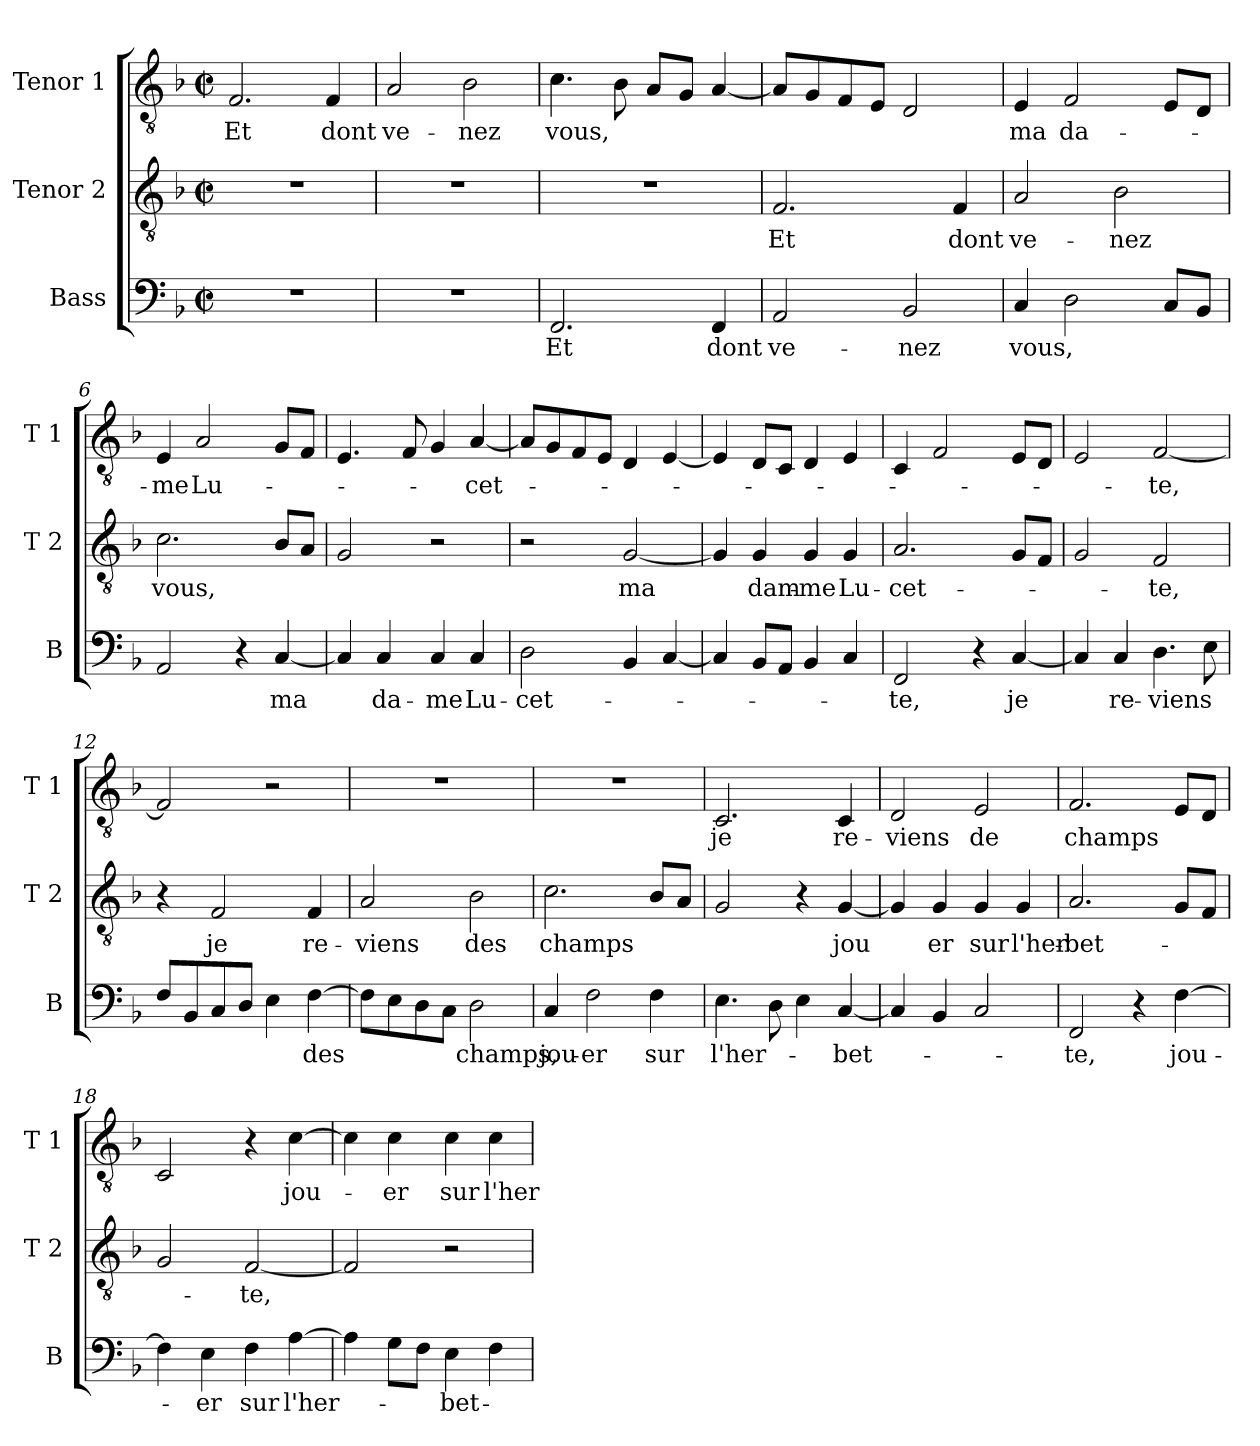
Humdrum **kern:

**kern	**text	**kern	**text	**kern	**text
*part3	*part3	*part2	*part2	*part1	*part1
*staff3	*staff3	*staff2	*staff2	*staff1	*staff1
*I"Bass	*	*I"Tenor 2	*	*I"Tenor 1	*
*I'B	*	*I'T 2	*	*I'T 1	*
*clefF4	*	*clefGv2	*	*clefGv2	*
*k[b-]	*	*k[b-]	*	*k[b-]	*
*F:	*	*F:	*	*F:	*
*M2/2	*	*M2/2	*	*M2/2	*
*met(c|)	*	*met(c|)	*	*met(c|)	*
=1	=1	=1	=1	=1	=1
!	!	!	!	!	!LO:LY:b
1r	.	1r	.	2.F/	Et
!	!	!	!	!	!LO:LY:b
.	.	.	.	4F/	dont
=2	=2	=2	=2	=2	=2
!	!	!	!	!	!LO:LY:b
1r	.	1r	.	2A/	ve-
!	!	!	!	!	!LO:LY:b
.	.	.	.	2B-\	-nez
=3	=3	=3	=3	=3	=3
!	!LO:LY:b	!	!	!	!LO:LY:b
2.FF/	Et	1r	.	4.c\	vous,
.	.	.	.	8B-\	.
.	.	.	.	8A/L	.
.	.	.	.	8G/J	.
!	!LO:LY:b	!	!	!	!
4FF/	dont	.	.	[4A/	.
=4	=4	=4	=4	=4	=4
!	!LO:LY:b	!	!LO:LY:b	!	!
2AA/	ve-	2.F/	Et	8A/L]	.
.	.	.	.	8G/	.
.	.	.	.	8F/	.
.	.	.	.	8E/J	.
!	!LO:LY:b	!	!	!	!
2BB-/	-nez	.	.	2D/	.
!	!	!	!LO:LY:b	!	!
.	.	4F/	dont	.	.
=5	=5	=5	=5	=5	=5
!	!LO:LY:b	!	!LO:LY:b	!	!LO:LY:b
4C/	vous,	2A/	ve-	4E/	ma
!	!	!	!	!	!LO:LY:b
2D\	.	.	.	2F/	da-
!	!	!	!LO:LY:b	!	!
.	.	2B-\	-nez	.	.
8C/L	.	.	.	8E/L	.
8BB-/J	.	.	.	8D/J	.
!!LO:LB:g=z
=6	=6	=6	=6	=6	=6
!	!	!	!LO:LY:b	!	!LO:LY:b
2AA/	.	2.c\	vous,	4E/	-me
!	!	!	!	!	!LO:LY:b
.	.	.	.	2A/	Lu-
4r	.	.	.	.	.
!	!LO:LY:b	!	!	!	!
[4C/	ma	8B-/L	.	8G/L	.
.	.	8A/J	.	8F/J	.
=7	=7	=7	=7	=7	=7
4C/]	.	2G/	.	4.E/	.
!	!LO:LY:b	!	!	!	!
4C/	da-	.	.	.	.
.	.	.	.	8F/	.
!	!LO:LY:b	!	!	!	!
4C/	-me	2r	.	4G/	.
!	!LO:LY:b	!	!	!	!LO:LY:b
4C/	Lu-	.	.	[4A/	-cet-
=8	=8	=8	=8	=8	=8
!	!LO:LY:b	!	!	!	!
2D\	-cet-	2r	.	8A/L]	.
.	.	.	.	8G/	.
.	.	.	.	8F/	.
.	.	.	.	8E/J	.
!	!	!	!LO:LY:b	!	!
4BB-/	.	[2G/	ma	4D/	.
[4C/	.	.	.	[4E/	.
=9	=9	=9	=9	=9	=9
4C/]	.	4G/]	.	4E/]	.
!	!	!	!LO:LY:b	!	!
8BB-/L	.	4G/	dam-	8D/L	.
8AA/J	.	.	.	8C/J	.
!	!	!	!LO:LY:b	!	!
4BB-/	.	4G/	-me	4D/	.
!	!	!	!LO:LY:b	!	!
4C/	.	4G/	Lu-	4E/	.
=10	=10	=10	=10	=10	=10
!	!LO:LY:b	!	!LO:LY:b	!	!
2FF/	-te,	2.A/	-cet-	4C/	.
.	.	.	.	2F/	.
4r	.	.	.	.	.
!	!LO:LY:b	!	!	!	!
[4C/	je	8G/L	.	8E/L	.
.	.	8F/J	.	8D/J	.
=11	=11	=11	=11	=11	=11
4C/]	.	2G/	.	2E/	.
!	!LO:LY:b	!	!	!	!
4C/	re-	.	.	.	.
!	!LO:LY:b	!	!LO:LY:b	!	!LO:LY:b
4.D\	-viens	2F/	-te,	[2F/	-te,
8E\	.	.	.	.	.
!!LO:LB:g=z
=12	=12	=12	=12	=12	=12
8F/L	.	4r	.	2F/]	.
8BB-/	.	.	.	.	.
!	!	!	!LO:LY:b	!	!
8C/	.	2F/	je	.	.
8D/J	.	.	.	.	.
4E\	.	.	.	2r	.
!	!LO:LY:b	!	!LO:LY:b	!	!
[4F\	des	4F/	re-	.	.
=13	=13	=13	=13	=13	=13
!	!	!	!LO:LY:b	!	!
8F\L]	.	2A/	-viens	1r	.
8E\	.	.	.	.	.
8D\	.	.	.	.	.
8C\J	.	.	.	.	.
!	!LO:LY:b	!	!LO:LY:b	!	!
2D\	champs,	2B-\	des	.	.
=14	=14	=14	=14	=14	=14
!	!LO:LY:b	!	!LO:LY:b	!	!
4C/	jou-	2.c\	champs	1r	.
!	!LO:LY:b	!	!	!	!
2F\	-er	.	.	.	.
!	!LO:LY:b	!	!	!	!
4F\	sur	8B-/L	.	.	.
.	.	8A/J	.	.	.
=15	=15	=15	=15	=15	=15
!	!LO:LY:b	!	!	!	!LO:LY:b
4.E\	l'her-	2G/	.	2.C/	je
8D\	.	.	.	.	.
4E\	.	4r	.	.	.
!	!LO:LY:b	!	!LO:LY:b	!	!LO:LY:b
[4C/	-bet-	[4G/	jou	4C/	re-
=16	=16	=16	=16	=16	=16
!	!	!	!	!	!LO:LY:b
4C/]	.	4G/]	.	2D/	-viens
!	!	!	!LO:LY:b	!	!
4BB-/	.	4G/	er	.	.
!	!	!	!LO:LY:b	!	!LO:LY:b
2C/	.	4G/	sur	2E/	de
!	!	!	!LO:LY:b	!	!
.	.	4G/	l'her-	.	.
=17	=17	=17	=17	=17	=17
!	!LO:LY:b	!	!LO:LY:b	!	!LO:LY:b
2FF/	-te,	2.A/	-bet-	2.F/	champs
4r	.	.	.	.	.
!	!LO:LY:b	!	!	!	!
[4F\	jou-	8G/L	.	8E/L	.
.	.	8F/J	.	8D/J	.
!!LO:PB:g=z
=18	=18	=18	=18	=18	=18
4F\]	.	2G/	.	2C/	.
!	!LO:LY:b	!	!	!	!
4E\	-er	.	.	.	.
!	!LO:LY:b	!	!LO:LY:b	!	!
4F\	sur	[2F/	-te,	4r	.
!	!LO:LY:b	!	!	!	!LO:LY:b
[4A\	l'her-	.	.	[4c\	jou-
=19	=19	=19	=19	=19	=19
4A\]	.	2F/]	.	4c\]	.
!	!	!	!	!	!LO:LY:b
8G\L	.	.	.	4c\	-er
8F\J	.	.	.	.	.
!	!LO:LY:b	!	!	!	!LO:LY:b
4E\	-bet-	2r	.	4c\	sur
!	!	!	!	!	!LO:LY:b
4F\	.	.	.	4c\	l'her-
=	=	=	=	=	=
*-	*-	*-	*-	*-	*-
